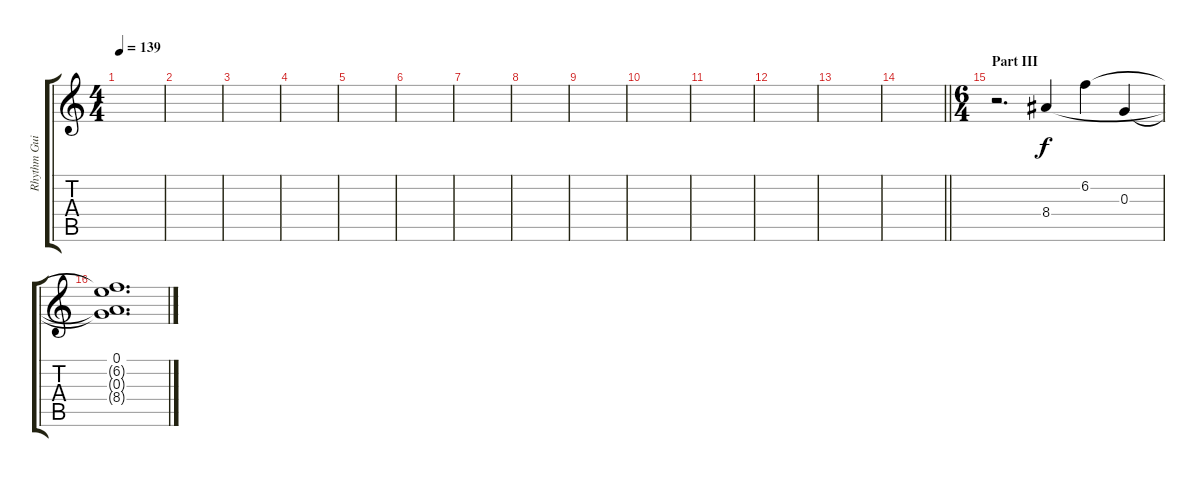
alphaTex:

\track ("Rhythm Guitar I (David Gilmour)" "Rhythm Gui") {instrument electricguitarclean}
\staff {score tabs}
\tuning (E4 B3 G3 D3 A2 E2) {hide}
\ts (4 4)
\tempo 139
\clef g2
\ks c
|
|
|
|
|
|
|
|
|
|
|
|
|
\barLineRight lightlight
|
\ts (6 4)
\section ("" "Part III")
r.2{d volume 12} 8.4.4 6.2.4 0.3.4 |
(0.1 6.2{t} 0.3{t} 8.4{t}).1{d}
